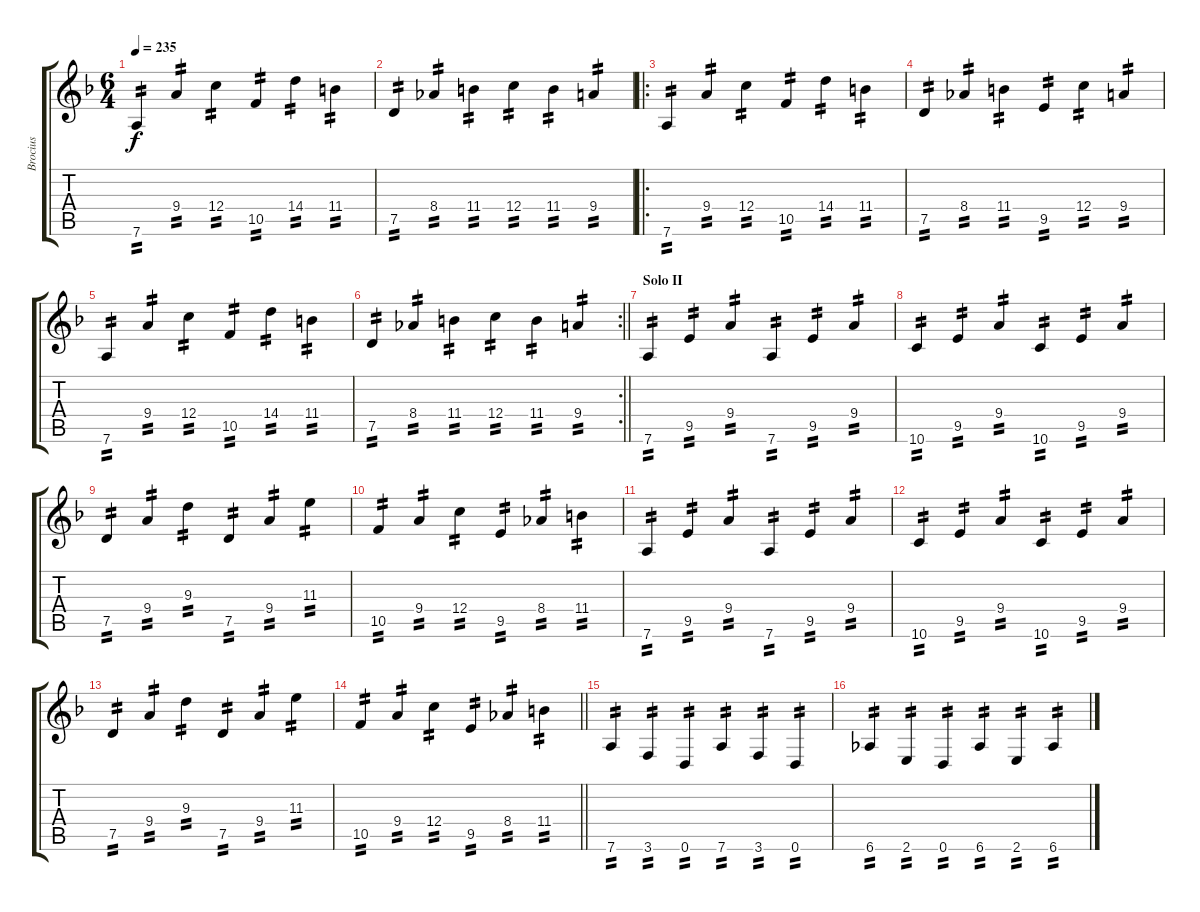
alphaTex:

\track ("Brocius" "Brocius") {instrument distortionguitar}
\staff {score tabs}
\tuning (D4 A3 F3 C3 G2 D2) {hide}
\ts (6 4)
\tempo 235
\clef g2
\ks f
7.6.4{tp 2 dy f} 9.4.4{tp 2} 12.4.4{tp 2} 10.5.4{tp 2} 14.4.4{tp 2} 11.4.4{tp 2} |
7.5.4{tp 2} 8.4.4{tp 2} 11.4.4{tp 2} 12.4.4{tp 2} 11.4.4{tp 2} 9.4.4{tp 2} |
\ro
7.6.4{tp 2} 9.4.4{tp 2} 12.4.4{tp 2} 10.5.4{tp 2} 14.4.4{tp 2} 11.4.4{tp 2} |
7.5.4{tp 2} 8.4.4{tp 2} 11.4.4{tp 2} 9.5.4{tp 2} 12.4.4{tp 2} 9.4.4{tp 2} |
7.6.4{tp 2} 9.4.4{tp 2} 12.4.4{tp 2} 10.5.4{tp 2} 14.4.4{tp 2} 11.4.4{tp 2} |
\rc 2
\barLineRight lightlight
7.5.4{tp 2} 8.4.4{tp 2} 11.4.4{tp 2} 12.4.4{tp 2} 11.4.4{tp 2} 9.4.4{tp 2} |
\section ("" "Solo II")
7.6.4{tp 2} 9.5.4{tp 2} 9.4.4{tp 2} 7.6.4{tp 2} 9.5.4{tp 2} 9.4.4{tp 2} |
10.6.4{tp 2} 9.5.4{tp 2} 9.4.4{tp 2} 10.6.4{tp 2} 9.5.4{tp 2} 9.4.4{tp 2} |
7.5.4{tp 2} 9.4.4{tp 2} 9.3.4{tp 2} 7.5.4{tp 2} 9.4.4{tp 2} 11.3.4{tp 2} |
10.5.4{tp 2} 9.4.4{tp 2} 12.4.4{tp 2} 9.5.4{tp 2} 8.4.4{tp 2} 11.4.4{tp 2} |
7.6.4{tp 2} 9.5.4{tp 2} 9.4.4{tp 2} 7.6.4{tp 2} 9.5.4{tp 2} 9.4.4{tp 2} |
10.6.4{tp 2} 9.5.4{tp 2} 9.4.4{tp 2} 10.6.4{tp 2} 9.5.4{tp 2} 9.4.4{tp 2} |
7.5.4{tp 2} 9.4.4{tp 2} 9.3.4{tp 2} 7.5.4{tp 2} 9.4.4{tp 2} 11.3.4{tp 2} |
\barLineRight lightlight
10.5.4{tp 2} 9.4.4{tp 2} 12.4.4{tp 2} 9.5.4{tp 2} 8.4.4{tp 2} 11.4.4{tp 2} |
7.6.4{tp 2} 3.6.4{tp 2} 0.6.4{tp 2} 7.6.4{tp 2} 3.6.4{tp 2} 0.6.4{tp 2} |
6.6.4{tp 2} 2.6.4{tp 2} 0.6.4{tp 2} 6.6.4{tp 2} 2.6.4{tp 2} 6.6.4{tp 2}
